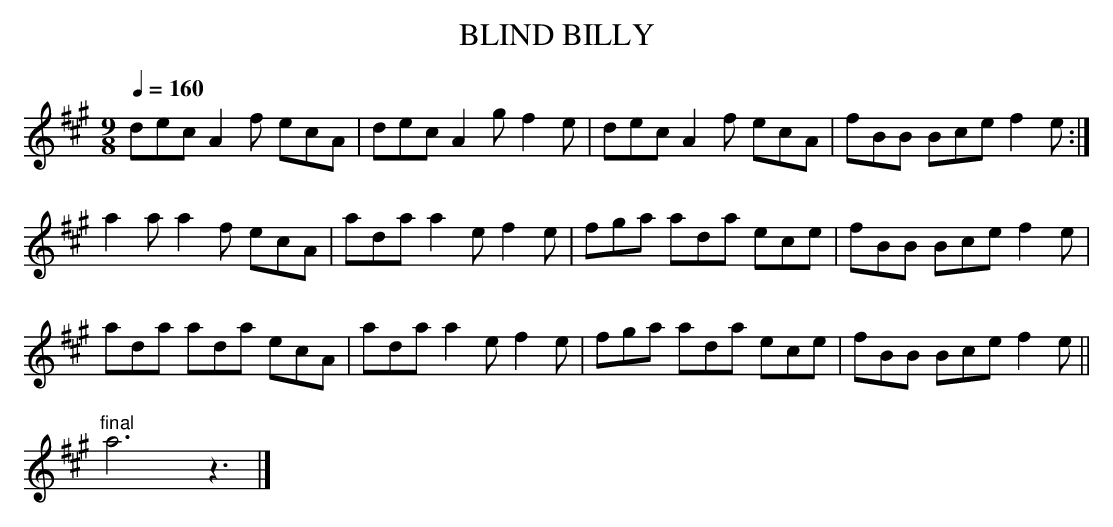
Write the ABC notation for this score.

X:1
T:BLIND BILLY
Q:1/4=160
M:9/8
L:1/8
K:A
dec A2f ecA|dec A2g f2e|dec A2f ecA|fBB Bce f2e:|
a2a a2f ecA|ada a2e f2e|fga ada ece|fBB Bce f2e|
ada ada ecA|ada a2e f2e|fga ada ece|fBB Bce f2e ||
"final"a6z3|]
